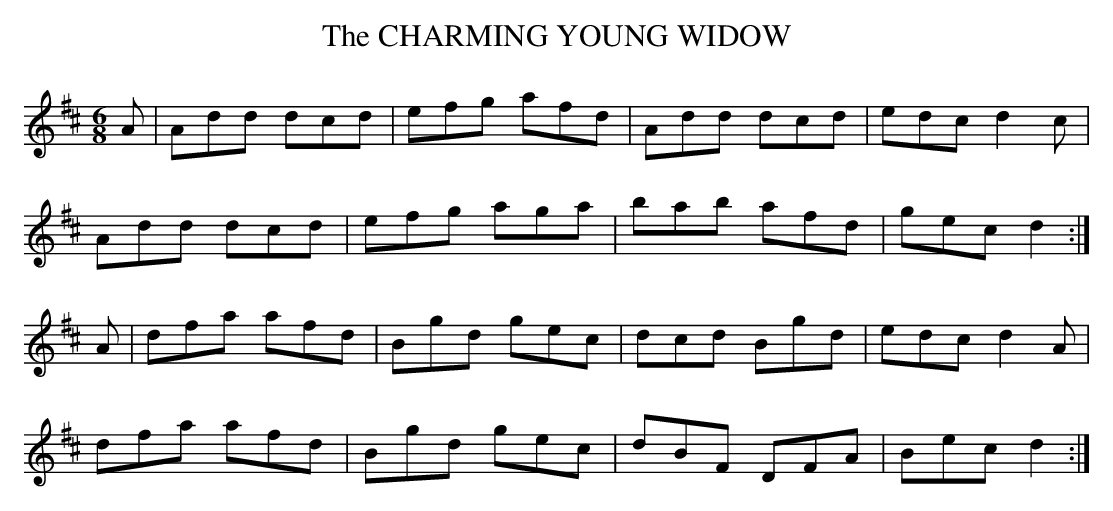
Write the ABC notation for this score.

X:1
T:CHARMING YOUNG WIDOW, The
M:6/8
L:1/8
K:D
A|Add dcd|efg afd|Add dcd|edc d2c|
Add dcd|efg aga|bab afd|gec d2 :|
A|dfa afd|Bgd gec|dcd Bgd|edc d2A|
dfa afd|Bgd gec|dBF DFA|Bec d2 :|
